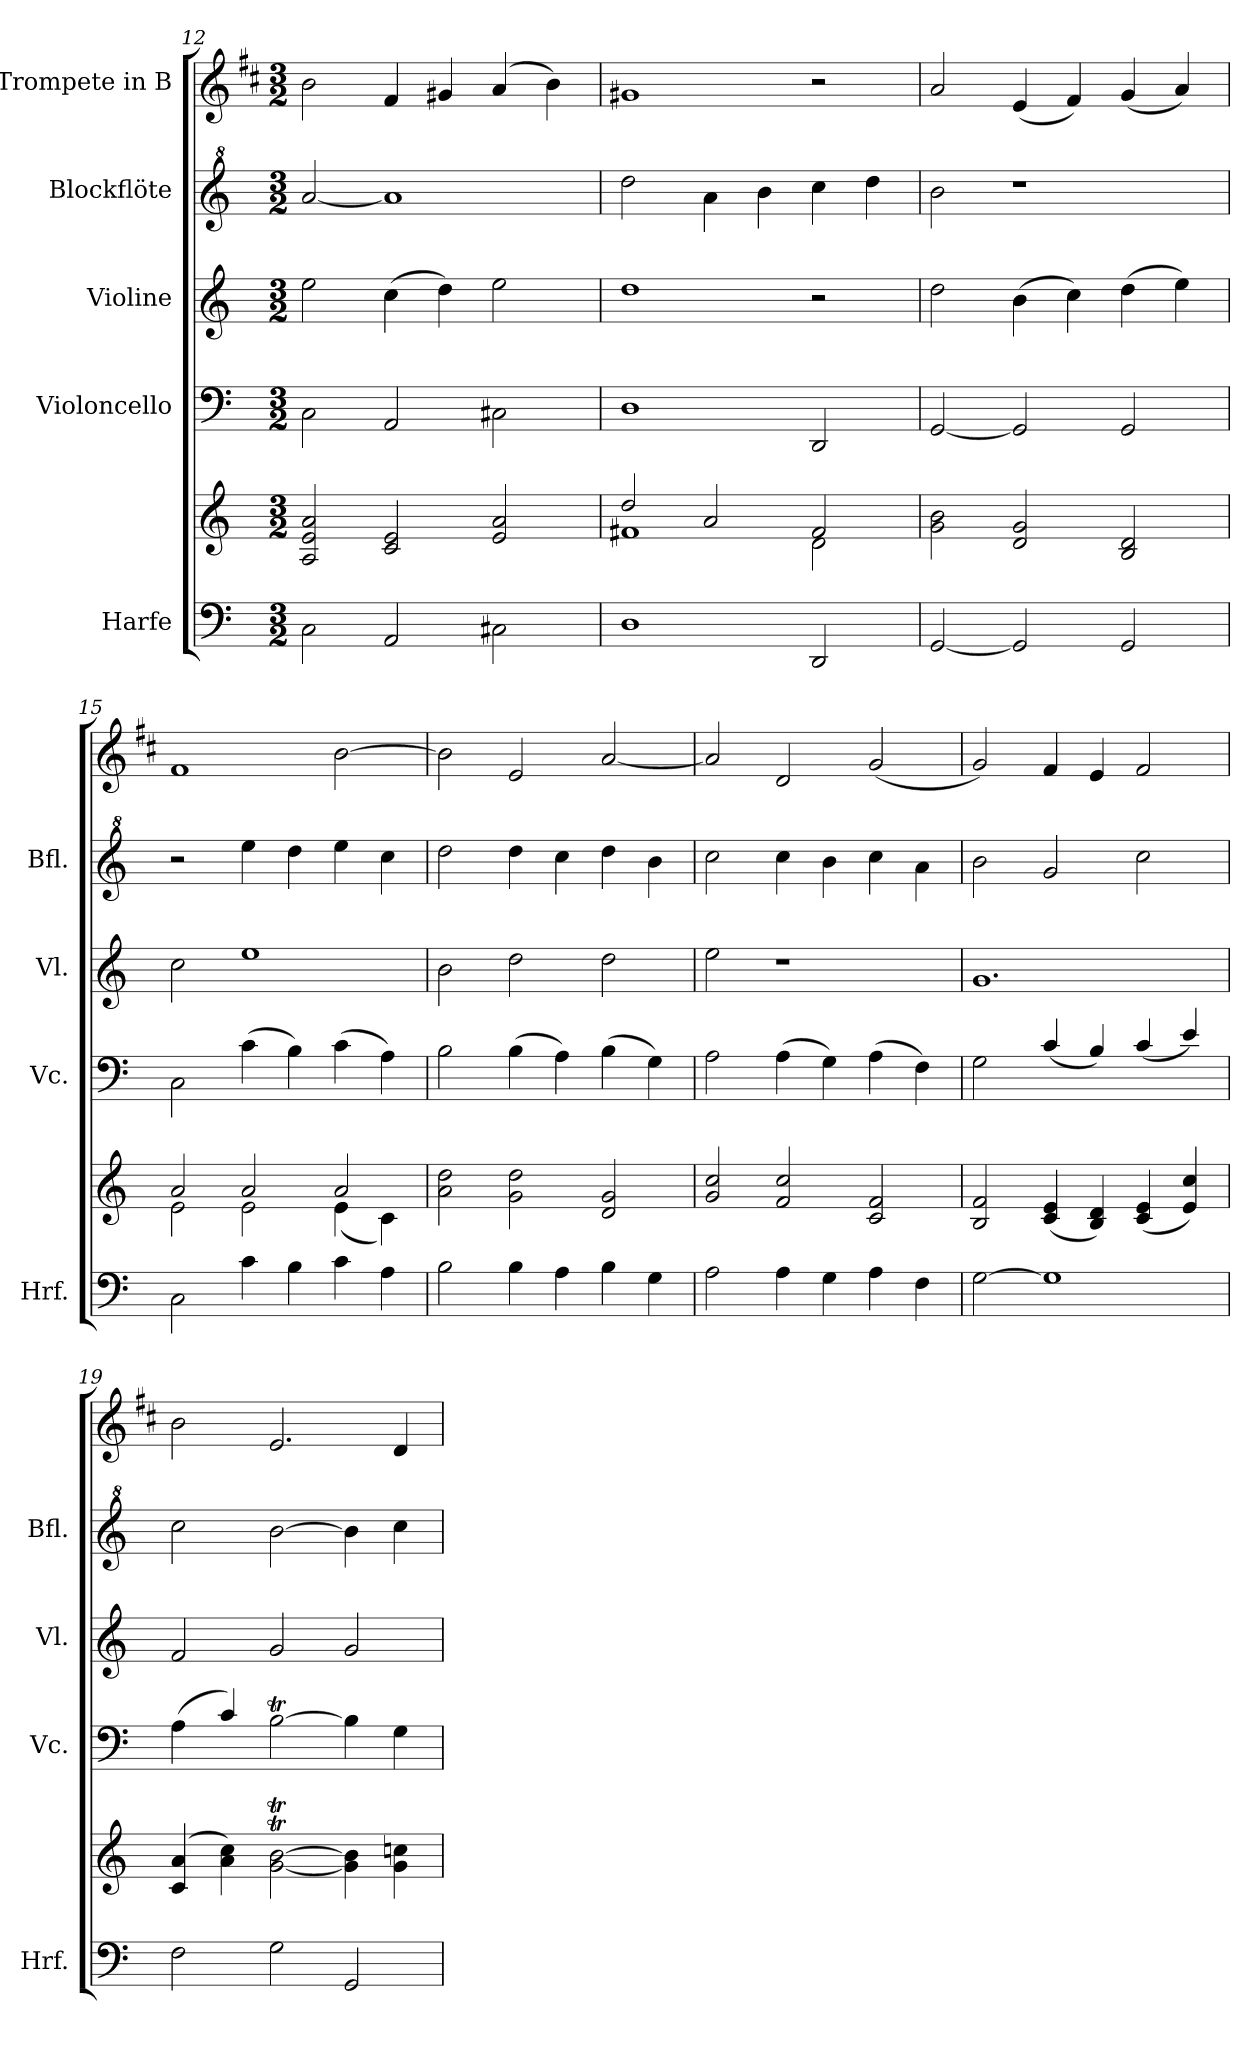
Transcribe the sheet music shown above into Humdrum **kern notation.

**kern	**kern	**kern	**kern	**kern	**kern
*part5	*part5	*part4	*part3	*part2	*part1
*staff6	*staff5	*staff4	*staff3	*staff2	*staff1
*I"Harfe	*	*I"Violoncello	*I"Violine	*I"Blockflöte	*I"Trompete in B
*I'Hrf.	*	*I'Vc.	*I'Vl.	*I'Bfl.	*
*clefF4	*clefG2	*clefF4	*clefG2	*clefG^2	*clefG2
*	*	*	*	*	*ITrd1c2
*k[]	*k[]	*k[]	*k[]	*k[]	*k[]
*M3/2	*M3/2	*M3/2	*M3/2	*M3/2	*M3/2
=12	=12	=12	=12	=12	=12
2C\	2A/ 2e/ 2a/	2C\	2ee\	[2aa/	2a\
2AA/	2c/ 2e/	2AA/	(>4cc\	1aa]	4e/
.	.	.	4dd\)	.	4f#X/
2C#X\	2e/ 2a/	2C#X\	2ee\	.	(>4g/
.	.	.	.	.	4a\)
=13	=13	=13	=13	=13	=13
*	*^	*	*	*	*
1D	2dd/	1f#X	1D	1dd	2ddd\	1f#X
.	2a/	.	.	.	4aa\	.
.	.	.	.	.	4bb\	.
2DD/	2f#/	2d\	2DD/	2r	4ccc\	2r
.	.	.	.	.	4ddd\	.
*	*v	*v	*	*	*	*
=14	=14	=14	=14	=14	=14
[2GG/	2g\ 2b\	[2GG/	2dd\	2bb\	2g/
2GG/]	2d/ 2g/	2GG/]	(>4b\	1r	(<4d/
.	.	.	4cc\)	.	4e/)
2GG/	2B/ 2d/	2GG/	(>4dd\	.	(<4f/
.	.	.	4ee\)	.	4g/)
=15	=15	=15	=15	=15	=15
*	*^	*	*	*	*
2C\	2a/	2e\	2C\	2cc\	2r	1e
4c\	2a/	2e\	(>4c\	1ee	4eee\	.
4B\	.	.	4B\)	.	4ddd\	.
4c\	2a/	(<4e\	(>4c\	.	4eee\	[2a\
4A\	.	4c\)	4A\)	.	4ccc\	.
*	*v	*v	*	*	*	*
=16	=16	=16	=16	=16	=16
2B\	2a\ 2dd\	2B\	2b\	2ddd\	2a\]
4B\	2g\ 2dd\	(>4B\	2dd\	4ddd\	2d/
4A\	.	4A\)	.	4ccc\	.
4B\	2d/ 2g/	(>4B\	2dd\	4ddd\	[2g/
4G\	.	4G\)	.	4bb\	.
!!LO:PB:g=z
=17	=17	=17	=17	=17	=17
2A\	2g/ 2cc/	2A\	2ee\	2ccc\	2g/]
4A\	2f/ 2cc/	(>4A\	1r	4ccc\	2c/
4G\	.	4G\)	.	4bb\	.
4A\	2c/ 2f/	(>4A\	.	4ccc\	(<2f/
4F\	.	4F\)	.	4aa\	.
=18	=18	=18	=18	=18	=18
[2G\	2B/ 2f/	2G\	1.g	2bb\	2f/)
1G]	(<4c/ 4e/	(<4c/	.	2gg/	4e/
.	4B/ 4d/)	4B/)	.	.	4d/
.	(<4c/ 4e/	(<4c/	.	2ccc\	2e/
.	4e/ 4cc/)	4e/)	.	.	.
=19	=19	=19	=19	=19	=19
2F\	(>4c/ 4a/	(>4A\	2f/	2ccc\	2a\
.	4a\ 4cc\)	4c/)	.	.	.
2G\	[2g\T [2b\T	[2Bt\	2g/	[2bb\	2.d/
2GG/	4g\] 4b\]	4B\]	2g/	4bb\]	.
.	4g\ 4cc\	4G\	.	4ccc\	4c/
=	=	=	=	=	=
*-	*-	*-	*-	*-	*-
